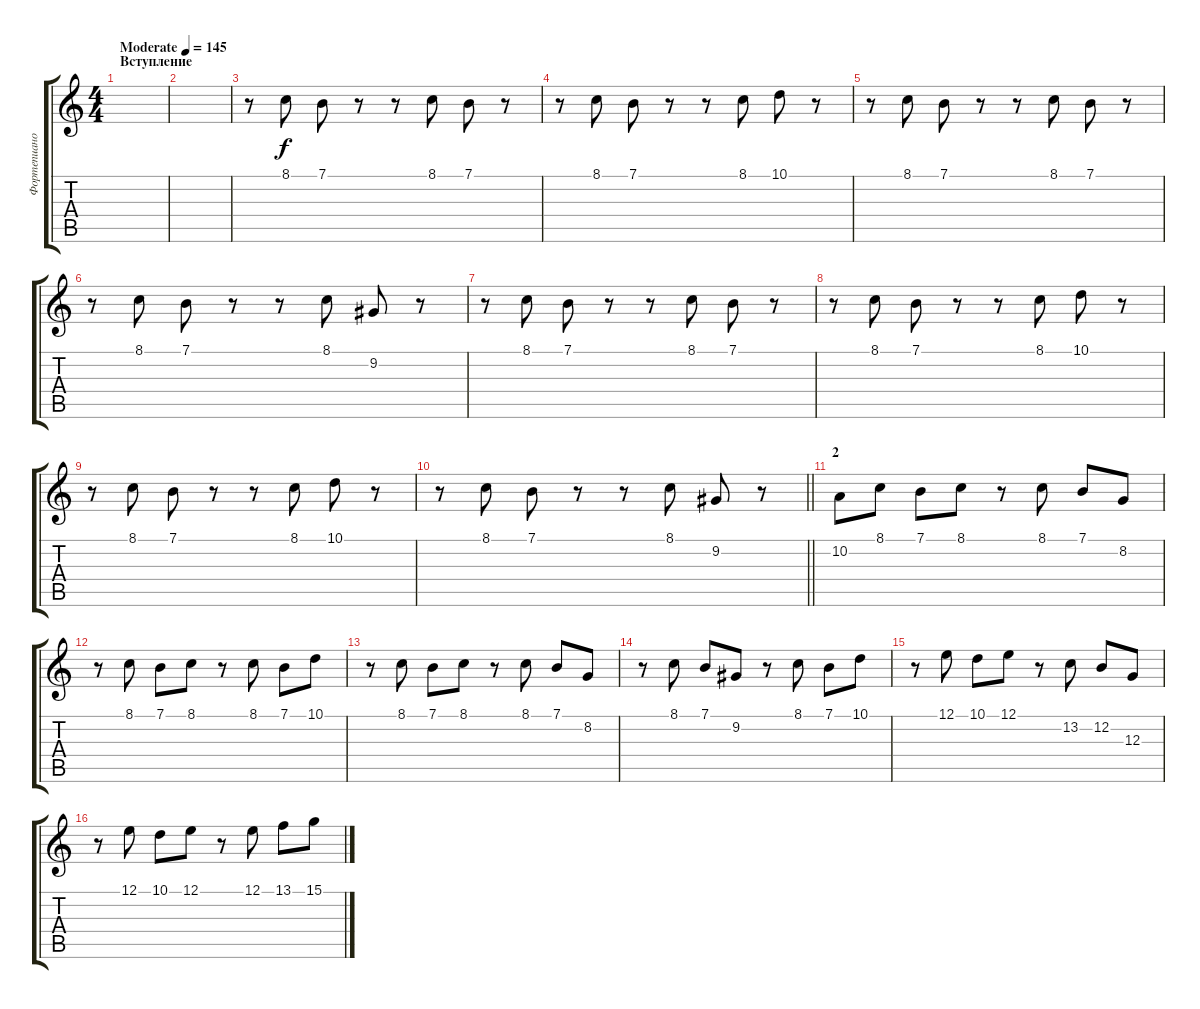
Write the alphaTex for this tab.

\track ("Фортепиано" "Фортепиано") {instrument electricgrandpiano}
\staff {score tabs}
\tuning (E4 B3 G3 D3 A2 E2) {hide}
\ts (4 4)
\section ("" "Вступление")
\tempo (145 "Moderate")
\clef g2
\ks c
|
|
r.8 8.1.8 7.1.8 r.8 r.8 8.1.8 7.1.8 r.8 |
r.8 8.1.8 7.1.8 r.8 r.8 8.1.8 10.1.8 r.8 |
r.8 8.1.8 7.1.8 r.8 r.8 8.1.8 7.1.8 r.8 |
r.8 8.1.8 7.1.8 r.8 r.8 8.1.8 9.2.8 r.8 |
r.8 8.1.8 7.1.8 r.8 r.8 8.1.8 7.1.8 r.8 |
r.8 8.1.8 7.1.8 r.8 r.8 8.1.8 10.1.8 r.8 |
r.8 8.1.8 7.1.8 r.8 r.8 8.1.8 10.1.8 r.8 |
\barLineRight lightlight
r.8 8.1.8 7.1.8 r.8 r.8 8.1.8 9.2.8 r.8 |
\section ("" "2")
10.2.8 8.1.8 7.1.8 8.1.8 r.8 8.1.8 7.1.8 8.2.8 |
r.8 8.1.8 7.1.8 8.1.8 r.8 8.1.8 7.1.8 10.1.8 |
r.8 8.1.8 7.1.8 8.1.8 r.8 8.1.8 7.1.8 8.2.8 |
r.8 8.1.8 7.1.8 9.2.8 r.8 8.1.8 7.1.8 10.1.8 |
r.8 12.1.8 10.1.8 12.1.8 r.8 13.2.8 12.2.8 12.3.8 |
r.8 12.1.8 10.1.8 12.1.8 r.8 12.1.8 13.1.8 15.1.8
